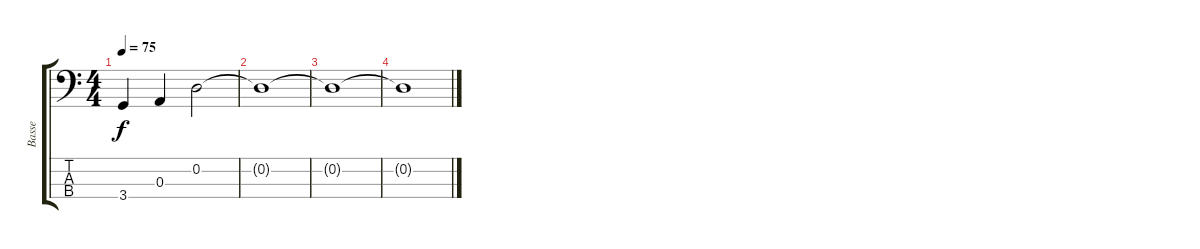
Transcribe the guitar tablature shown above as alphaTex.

\track ("Basse" "Basse") {instrument fretlessbass}
\staff {score tabs}
\tuning (G2 D2 A1 E1) {hide}
\ts (4 4)
\tempo 75
\clef f4
\ks c
3.4.4{dy f} 0.3.4 0.2.2 |
0.2{t}.1 |
0.2{t}.1 |
0.2{t}.1
